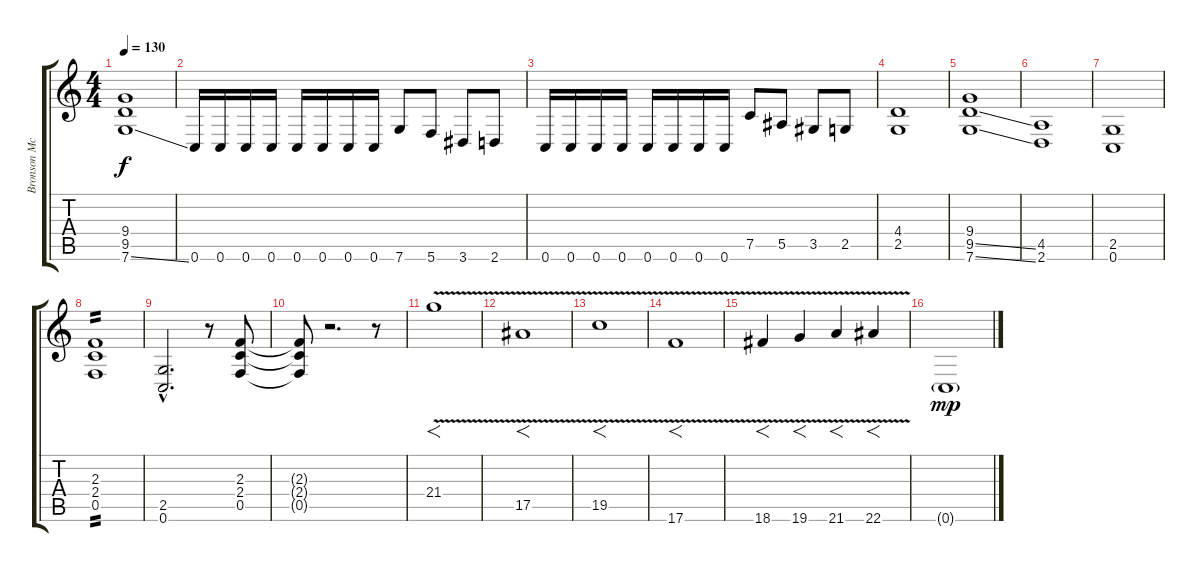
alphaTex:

\track ("Bronson McDowall (Guitar)" "Bronson Mc") {instrument distortionguitar}
\staff {score tabs}
\tuning (C4 G3 Eb3 Bb2 F2 C2) {hide}
\ts (4 4)
\tempo 130
\clef g2
\ks c
(9.4 9.5 7.6{ss}).1{dy f} |
0.6.16 0.6.16 0.6.16 0.6.16 0.6.16 0.6.16 0.6.16 0.6.16 7.6.8 5.6.8 3.6.8 2.6.8 |
0.6.16 0.6.16 0.6.16 0.6.16 0.6.16 0.6.16 0.6.16 0.6.16 7.5.8 5.5.8 3.5.8 2.5.8 |
(4.4 2.5).1 |
(9.4 9.5{ss} 7.6{ss}).1 |
(4.5 2.6).1 |
(2.5 0.6).1 |
(2.3 2.4 0.5).1{tp 2} |
(2.5{hac} 0.6{hac}).2{d} r.8 (2.3 2.4 0.5).8 |
(2.3{t} 2.4{t} 0.5{t}).8 r.2{d} r.8 |
21.4{v}.1{f} |
17.5{v}.1{f} |
19.5{v}.1{f} |
17.6{v}.1{f} |
18.6{v}.4{f} 19.6{v}.4{f} 21.6{v}.4{f} 22.6{v}.4{f} |
0.6{g}.1{dy mp}
